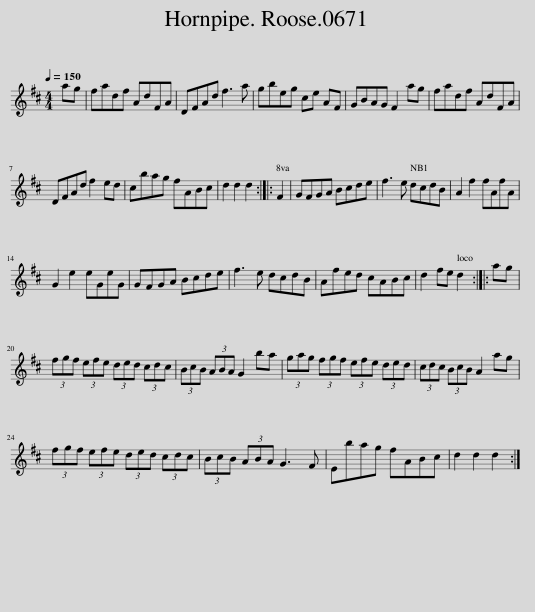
X:1
L:1/8
Q:1/4=150
M:4/4
I:linebreak $
K:D
V:1 treble
V:1
 ag | fadf AdFA | DFAd f3 a | gbeg ce AF | GBAG F2 ag | %5
 fadf AdFA |$ DFAd f2 ed | cbag fABc | d2 d2 d2 :: F2 | %10
 GFGA Bcde | f3 e dcdB | A2 f2 fAfA |$ G2 e2 eGeG | GFGA Bcde | %15
 f3 e dcdB | Afed cABc | d2 fe d2 :: ag |$ (3fgf (3efe (3ded (3cdc | %20
 (3BcB (3ABA G2 ba | (3gag (3fgf (3efe (3ded | (3cdc (3BcB A2 ag |$ (3fgf (3efe (3ded (3cdc | (3BcB (3ABA G3 F | %25
 Ebag fABc | d2 d2 d2 :| %27
